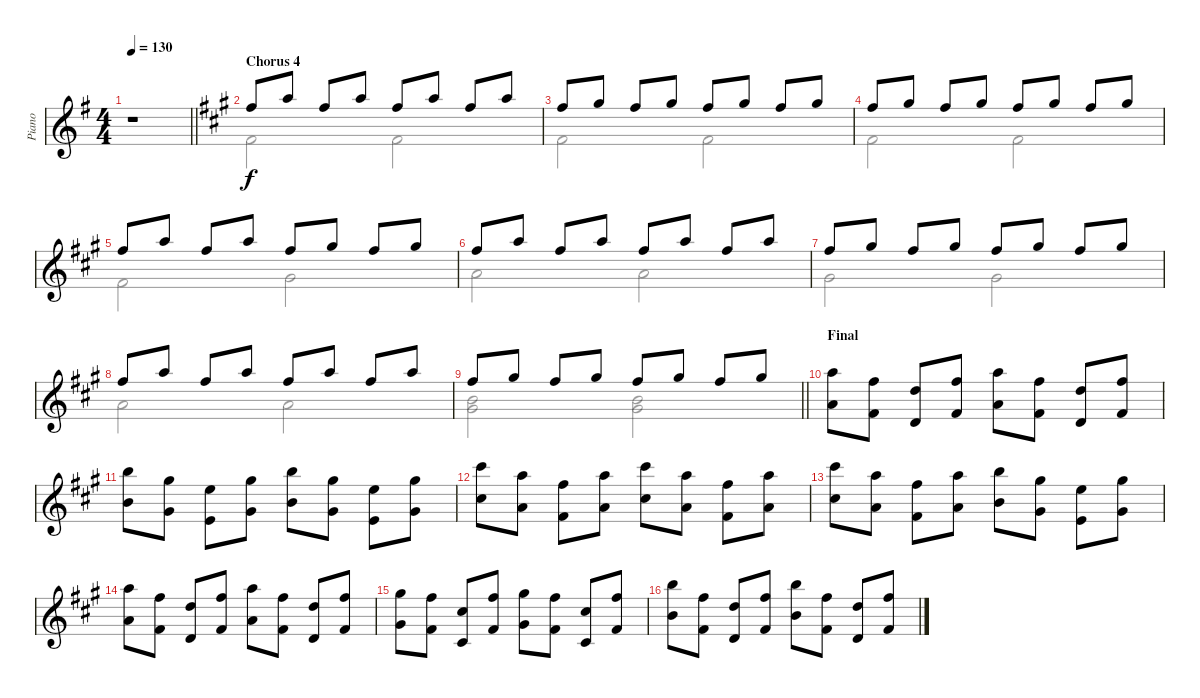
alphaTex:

\track ("Piano" "Piano") {instrument brightacousticpiano}
\staff {score}
\tuning (E5 B4 G4 D4 A3 E3) {hide}
\voice
\ts (4 4)
\tempo 130
\clef g2
\barLineRight lightlight
\ks eminor
r.1{dy f} |
\section ("" "Chorus 4")
\ks f#minor
7.2.8 5.1.8 7.2.8 5.1.8 7.2.8 5.1.8 7.2.8 5.1.8 |
7.2.8 4.1.8 7.2.8 4.1.8 7.2.8 4.1.8 7.2.8 4.1.8 |
7.2.8 4.1.8 7.2.8 4.1.8 7.2.8 4.1.8 7.2.8 4.1.8 |
7.2.8 5.1.8 7.2.8 5.1.8 7.2.8 4.1.8 7.2.8 4.1.8 |
7.2.8 5.1.8 7.2.8 5.1.8 7.2.8 5.1.8 7.2.8 5.1.8 |
7.2.8 4.1.8 7.2.8 4.1.8 7.2.8 4.1.8 7.2.8 4.1.8 |
7.2.8 5.1.8 7.2.8 5.1.8 7.2.8 5.1.8 7.2.8 5.1.8 |
\barLineRight lightlight
7.2.8 4.1.8 7.2.8 4.1.8 7.2.8 4.1.8 7.2.8 4.1.8 |
\section ("" "Final")
(5.1 2.3).8 (2.1 4.4).8 (3.2 0.4).8 (2.1 4.4).8 (5.1 2.3).8 (2.1 4.4).8 (3.2 0.4).8 (2.1 4.4).8 |
(7.1 0.2).8 (4.1 1.3).8 (0.1 2.4).8 (4.1 1.3).8 (7.1 0.2).8 (4.1 1.3).8 (0.1 2.4).8 (4.1 1.3).8 |
(9.1 2.2).8 (5.1 2.3).8 (2.1 4.4).8 (5.1 2.3).8 (9.1 2.2).8 (5.1 2.3).8 (2.1 4.4).8 (5.1 2.3).8 |
(9.1 2.2).8 (5.1 2.3).8 (2.1 4.4).8 (5.1 2.3).8 (7.1 0.2).8 (4.1 1.3).8 (0.1 2.4).8 (4.1 1.3).8 |
(5.1 2.3).8 (2.1 4.4).8 (3.2 0.4).8 (2.1 4.4).8 (5.1 2.3).8 (2.1 4.4).8 (3.2 0.4).8 (2.1 4.4).8 |
(4.1 1.3).8 (2.1 4.4).8 (2.2 4.5).8 (2.1 4.4).8 (4.1 1.3).8 (2.1 4.4).8 (2.2 4.5).8 (2.1 4.4).8 |
(7.1 0.2).8 (2.1 4.4).8 (3.2 0.4).8 (2.1 4.4).8 (7.1 0.2).8 (2.1 4.4).8 (3.2 0.4).8 (2.1 4.4).8
\voice
\clef g2
\ottava regular
\simile none
\barLineRight lightlight
\ks eminor
|
\ks f#minor
4.4.2 4.4.2 |
4.4.2 4.4.2 |
4.4.2 4.4.2 |
4.4.2 6.4.2 |
2.3.2 2.3.2 |
6.4.2 6.4.2 |
2.3.2 2.3.2 |
\barLineRight lightlight
(4.3 6.4).2 (4.3 6.4).2 |
|
|
|
|
|
|
